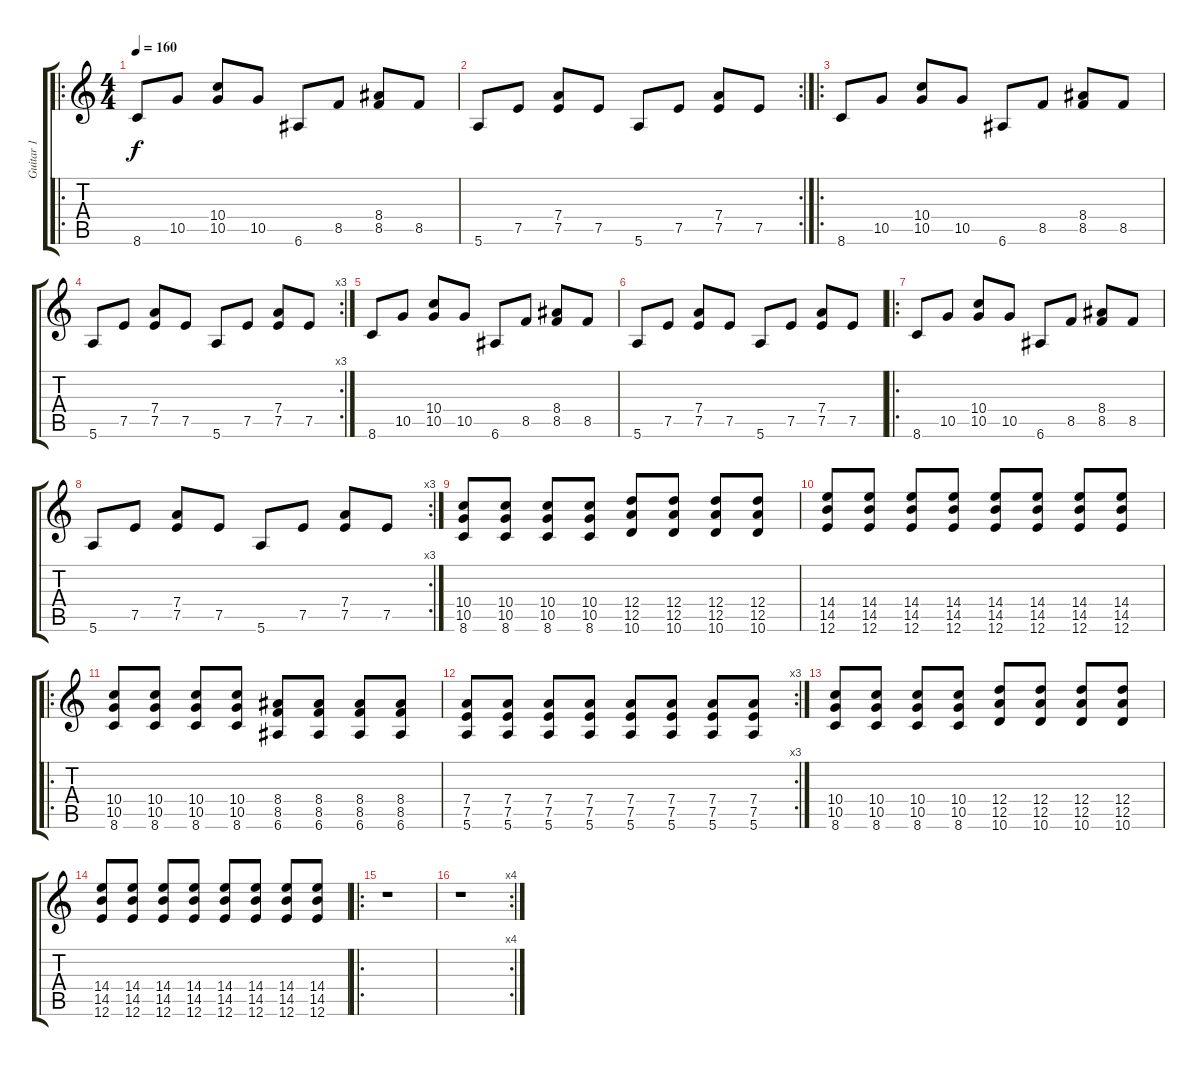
\track ("Guitar 1" "Guitar 1") {instrument distortionguitar}
\staff {score tabs}
\tuning (E4 B3 G3 D3 A2 E2) {hide}
\ro
\ts (4 4)
\tempo 160
\clef g2
\ks c
8.6.8{dy f instrument distortionguitar} 10.5.8 (10.4 10.5).8 10.5.8 6.6.8 8.5.8 (8.4 8.5).8 8.5.8 |
\rc 2
5.6.8 7.5.8 (7.4 7.5).8 7.5.8 5.6.8 7.5.8 (7.4 7.5).8 7.5.8 |
\ro
8.6.8 10.5.8 (10.4 10.5).8 10.5.8 6.6.8 8.5.8 (8.4 8.5).8 8.5.8 |
\rc 3
5.6.8 7.5.8 (7.4 7.5).8 7.5.8 5.6.8 7.5.8 (7.4 7.5).8 7.5.8 |
8.6.8 10.5.8 (10.4 10.5).8 10.5.8 6.6.8 8.5.8 (8.4 8.5).8 8.5.8 |
5.6.8 7.5.8 (7.4 7.5).8 7.5.8 5.6.8 7.5.8 (7.4 7.5).8 7.5.8 |
\ro
8.6.8 10.5.8 (10.4 10.5).8 10.5.8 6.6.8 8.5.8 (8.4 8.5).8 8.5.8 |
\rc 3
5.6.8 7.5.8 (7.4 7.5).8 7.5.8 5.6.8 7.5.8 (7.4 7.5).8 7.5.8 |
(10.4 10.5 8.6).8 (10.4 10.5 8.6).8 (10.4 10.5 8.6).8 (10.4 10.5 8.6).8 (12.4 12.5 10.6).8 (12.4 12.5 10.6).8 (12.4 12.5 10.6).8 (12.4 12.5 10.6).8 |
(14.4 14.5 12.6).8 (14.4 14.5 12.6).8 (14.4 14.5 12.6).8 (14.4 14.5 12.6).8 (14.4 14.5 12.6).8 (14.4 14.5 12.6).8 (14.4 14.5 12.6).8 (14.4 14.5 12.6).8 |
\ro
(10.4 10.5 8.6).8 (10.4 10.5 8.6).8 (10.4 10.5 8.6).8 (10.4 10.5 8.6).8 (8.4 8.5 6.6).8 (8.4 8.5 6.6).8 (8.4 8.5 6.6).8 (8.4 8.5 6.6).8 |
\rc 3
(7.4 7.5 5.6).8 (7.4 7.5 5.6).8 (7.4 7.5 5.6).8 (7.4 7.5 5.6).8 (7.4 7.5 5.6).8 (7.4 7.5 5.6).8 (7.4 7.5 5.6).8 (7.4 7.5 5.6).8 |
(10.4 10.5 8.6).8 (10.4 10.5 8.6).8 (10.4 10.5 8.6).8 (10.4 10.5 8.6).8 (12.4 12.5 10.6).8 (12.4 12.5 10.6).8 (12.4 12.5 10.6).8 (12.4 12.5 10.6).8 |
(14.4 14.5 12.6).8 (14.4 14.5 12.6).8 (14.4 14.5 12.6).8 (14.4 14.5 12.6).8 (14.4 14.5 12.6).8 (14.4 14.5 12.6).8 (14.4 14.5 12.6).8 (14.4 14.5 12.6).8 |
\ro
r.1 |
\rc 4
r.1
